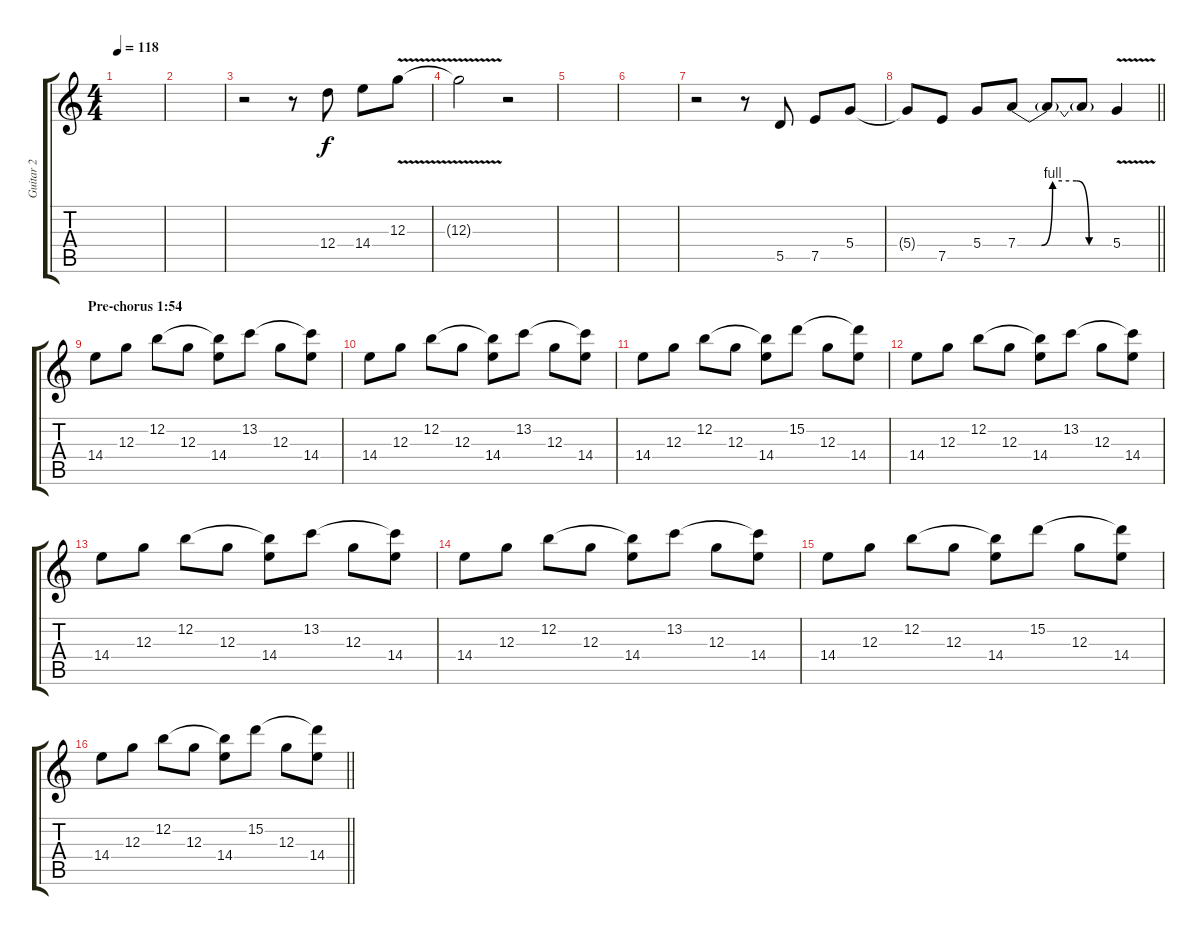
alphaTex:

\track ("Guitar 2" "Guitar 2") {instrument electricguitarjazz}
\staff {score tabs}
\tuning (E4 B3 G3 D3 A2 E2) {hide}
\ts (4 4)
\tempo 118
\clef g2
\ks c
|
|
r.2 r.8 12.4.8 14.4.8 12.3{v}.8 |
12.3{t}.2 r.2 |
|
|
r.2 r.8 5.5.8 7.5.8 5.4.8 |
\barLineRight lightlight
5.4{t}.8 7.5.8 5.4.8 7.4{be (custom 0 0 15 0 22 4 37 4 45 0 60 0)}.8 7.4{t}.8 7.4{t}.8 5.4{v}.4 |
\section ("" "Pre-chorus 1:54")
14.4.8{volume 10} 12.3.8 12.2.8 12.3.8 (12.2{t} 14.4).8 13.2.8 12.3.8 (13.2{t} 14.4).8 |
14.4.8 12.3.8 12.2.8 12.3.8 (12.2{t} 14.4).8 13.2.8 12.3.8 (13.2{t} 14.4).8 |
14.4.8 12.3.8 12.2.8 12.3.8 (12.2{t} 14.4).8 15.2.8 12.3.8 (15.2{t} 14.4).8 |
14.4.8 12.3.8 12.2.8 12.3.8 (12.2{t} 14.4).8 13.2.8 12.3.8 (13.2{t} 14.4).8 |
14.4.8 12.3.8 12.2.8 12.3.8 (12.2{t} 14.4).8 13.2.8 12.3.8 (13.2{t} 14.4).8 |
14.4.8 12.3.8 12.2.8 12.3.8 (12.2{t} 14.4).8 13.2.8 12.3.8 (13.2{t} 14.4).8 |
14.4.8 12.3.8 12.2.8 12.3.8 (12.2{t} 14.4).8 15.2.8 12.3.8 (15.2{t} 14.4).8 |
\barLineRight lightlight
14.4.8 12.3.8 12.2.8 12.3.8 (12.2{t} 14.4).8 15.2.8 12.3.8 (15.2{t} 14.4).8
